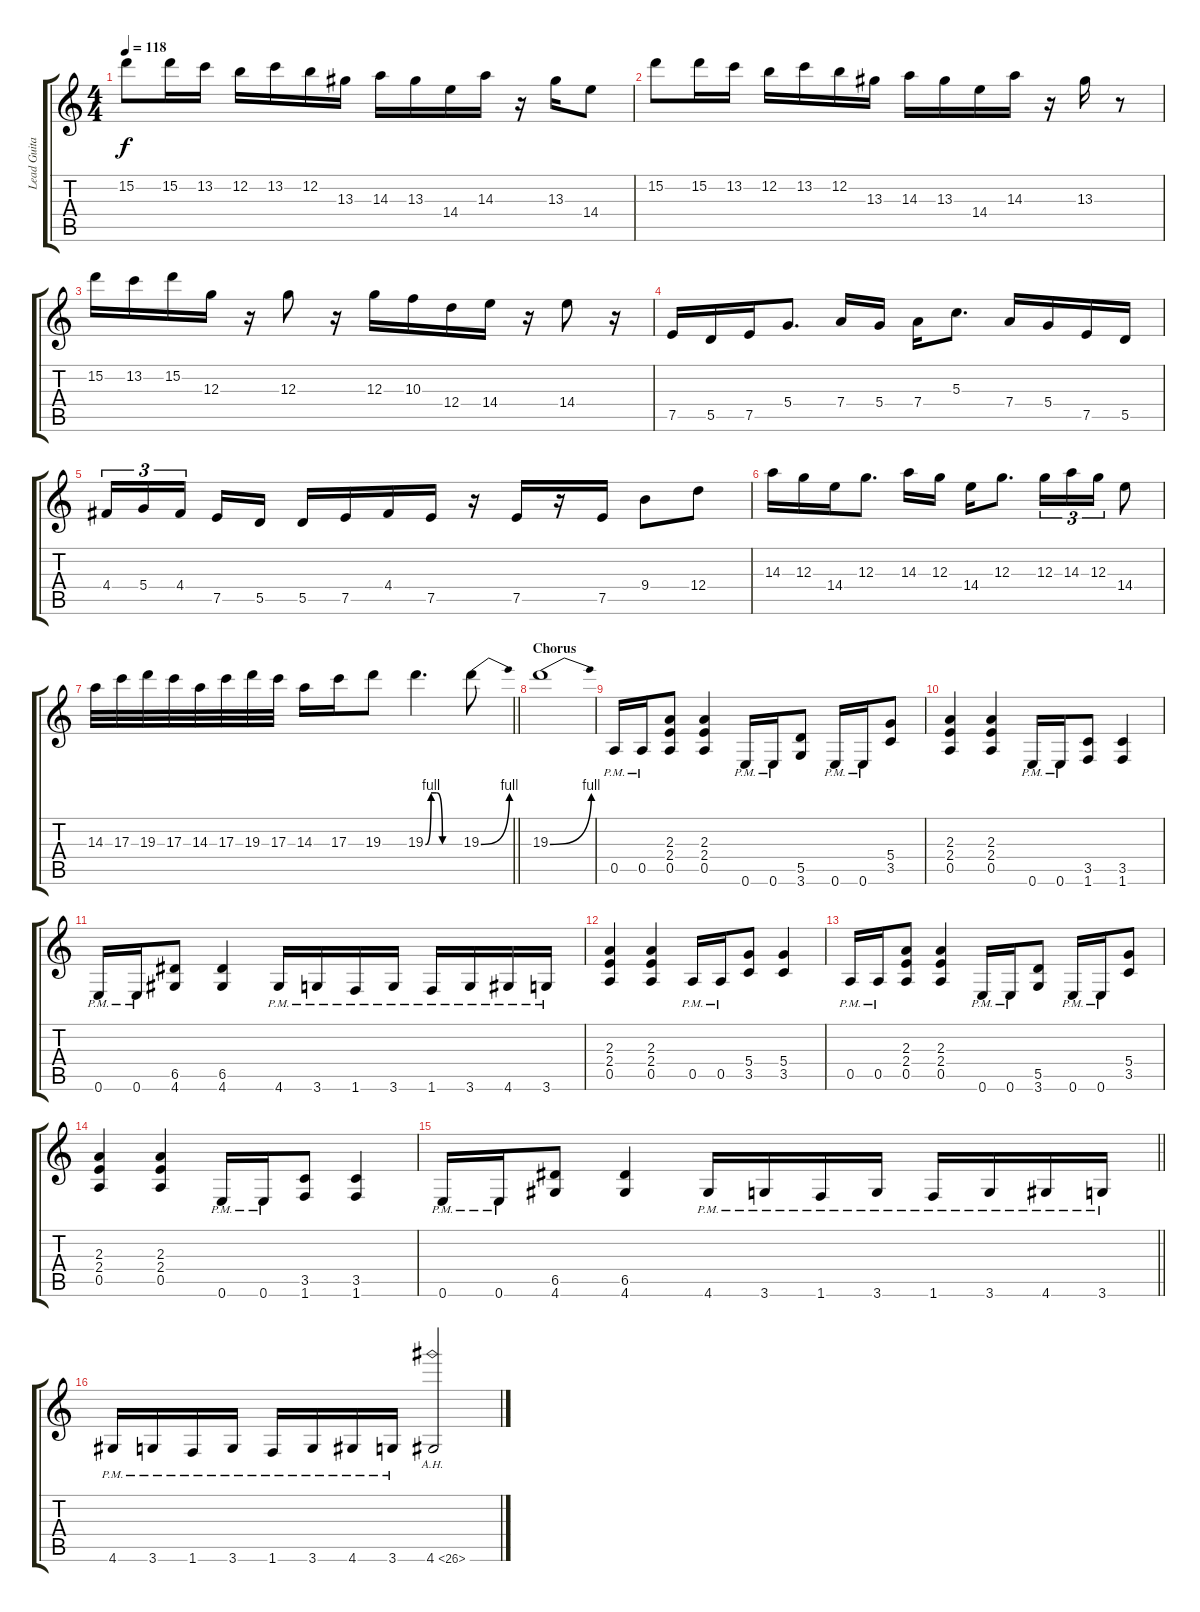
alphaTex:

\track ("Lead Guitar" "Lead Guita") {instrument overdrivenguitar}
\staff {score tabs}
\tuning (E4 B3 G3 D3 A2 E2) {hide}
\ts (4 4)
\tempo 118
\clef g2
\ks c
15.2.8{dy f} 15.2.16 13.2.16 12.2.16 13.2.16 12.2.16 13.3.16 14.3.16 13.3.16 14.4.16 14.3.16 r.16 13.3.16 14.4.8 |
15.2.8 15.2.16 13.2.16 12.2.16 13.2.16 12.2.16 13.3.16 14.3.16 13.3.16 14.4.16 14.3.16 r.16 13.3.16 r.8 |
15.2.16 13.2.16 15.2.16 12.3.16 r.16 12.3.8 r.16 12.3.16 10.3.16 12.4.16 14.4.16 r.16 14.4.8 r.16 |
7.5.16 5.5.16 7.5.16 5.4.8{d} 7.4.16 5.4.16 7.4.16 5.3.8{d} 7.4.16 5.4.16 7.5.16 5.5.16 |
4.4.16{tu (3 2)} 5.4.16{tu (3 2)} 4.4.16{tu (3 2) beam splitsecondary} 7.5.16 5.5.16 5.5.16 7.5.16 4.4.16 7.5.16 r.16 7.5.16 r.16 7.5.16 9.4.8 12.4.8 |
14.3.16 12.3.16 14.4.16 12.3.8{d} 14.3.16 12.3.16 14.4.16 12.3.8{d} 12.3.16{tu (3 2)} 14.3.16{tu (3 2)} 12.3.16{tu (3 2)} 14.4.8 |
\barLineRight lightlight
14.3.32 17.3.32 19.3.32 17.3.32 14.3.32 17.3.32 19.3.32 17.3.32 14.3.16 17.3.16 19.3.8 19.3{be (custom 0 0 10 4 20 4 30 0 60 0)}.4{d} 19.3{be (bend 0 0 60 4)}.8 |
\section ("" "Chorus")
19.3{be (bend 0 0 60 4)}.1 |
0.5{pm}.16 0.5{pm}.16 (2.3 2.4 0.5).8 (2.3 2.4 0.5).4 0.6{pm}.16 0.6{pm}.16 (5.5 3.6).8 0.6{pm}.16 0.6{pm}.16 (5.4 3.5).8 |
(2.3 2.4 0.5).4 (2.3 2.4 0.5).4 0.6{pm}.16 0.6{pm}.16 (3.5 1.6).8 (3.5 1.6).4 |
0.6{pm}.16 0.6{pm}.16 (6.5 4.6).8 (6.5 4.6).4 4.6{pm}.16 3.6{pm}.16 1.6{pm}.16 3.6{pm}.16 1.6{pm}.16 3.6{pm}.16 4.6{pm}.16 3.6{pm}.16 |
(2.3 2.4 0.5).4 (2.3 2.4 0.5).4 0.5{pm}.16 0.5{pm}.16 (5.4 3.5).8 (5.4 3.5).4 |
0.5{pm}.16 0.5{pm}.16 (2.3 2.4 0.5).8 (2.3 2.4 0.5).4 0.6{pm}.16 0.6{pm}.16 (5.5 3.6).8 0.6{pm}.16 0.6{pm}.16 (5.4 3.5).8 |
(2.3 2.4 0.5).4 (2.3 2.4 0.5).4 0.6{pm}.16 0.6{pm}.16 (3.5 1.6).8 (3.5 1.6).4 |
\barLineRight lightlight
0.6{pm}.16 0.6{pm}.16 (6.5 4.6).8 (6.5 4.6).4 4.6{pm}.16 3.6{pm}.16 1.6{pm}.16 3.6{pm}.16 1.6{pm}.16 3.6{pm}.16 4.6{pm}.16 3.6{pm}.16 |
4.6{pm}.16 3.6{pm}.16 1.6{pm}.16 3.6{pm}.16 1.6{pm}.16 3.6{pm}.16 4.6{pm}.16 3.6{pm}.16 4.6{ah 22}.2
